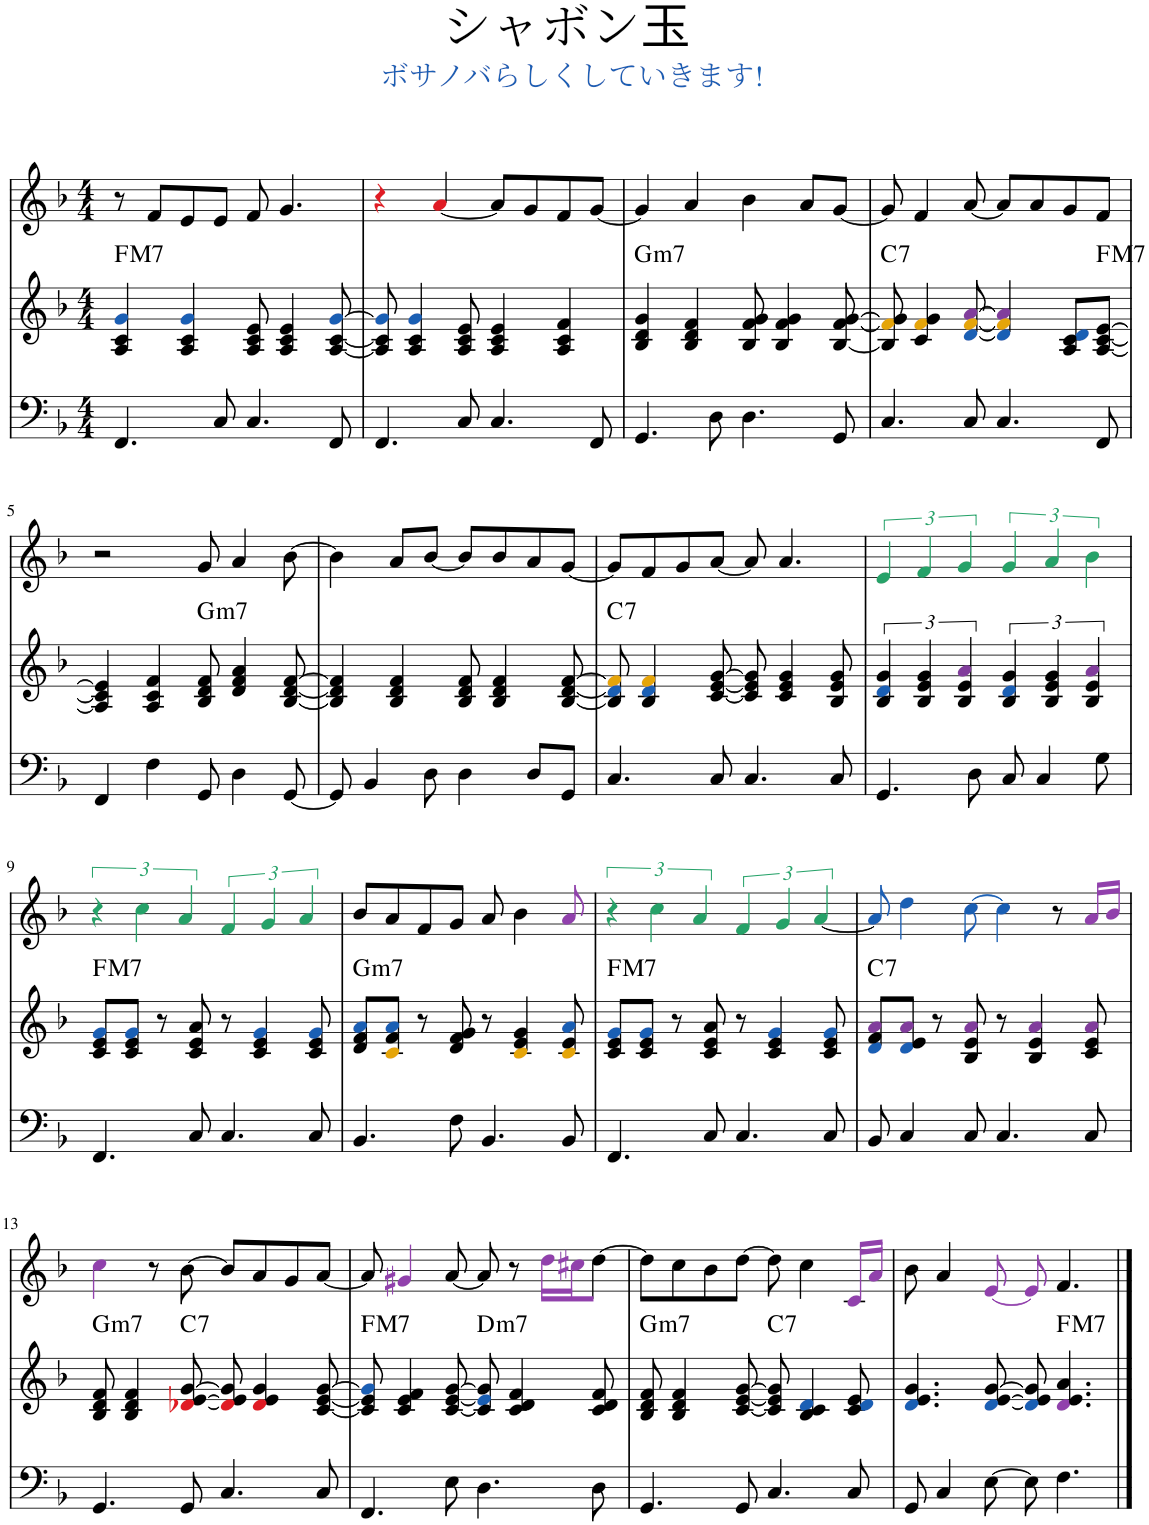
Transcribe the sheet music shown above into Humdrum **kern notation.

**kern	**kern	**harte	**kern
*part3	*part2	*part2	*part1
*staff3	*staff2	*	*staff1
*I"5弦エレキベース	*I"エレクトリックピアノ	*	*I"ピアノ
*clefF4	*clefG2	*	*clefG2
*Trd7c12	*	*	*
*k[b-]	*k[b-]	*	*k[b-]
*M4/4	*M4/4	*	*M4/4
=1	=1	=1	=1
!	!	!LO:H:kt=M7	!
4.FF/	4A/ 4c/ 4gi/	F:maj7	8r
.	.	.	8f/L
.	4A/ 4c/ 4gi/	.	8e/
8C/	.	.	8e/J
4.C/	8A/ 8c/ 8e/	.	8f/
.	4A/ 4c/ 4e/	.	4.g/
8FF/	[8A/ [8c/ [8gi/	.	.
=2	=2	=2	=2
4.FF/	8A/] 8c/] 8gi/]	.	4r
.	4A/ 4c/ 4gi/	.	.
.	.	.	[4aj/
8C/	8A/ 8c/ 8e/	.	.
4.C/	4A/ 4c/ 4e/	.	8a/L]
.	.	.	8g/
.	4A/ 4c/ 4f/	.	8f/
8FF/	.	.	[8g/J
=3	=3	=3	=3
!	!	!LO:H:kt=m7	!
4.GG/	4B-/ 4d/ 4g/	G:min7	4g/]
.	4B-/ 4d/ 4f/	.	4a/
8D\	.	.	.
4.D\	8B-/ 8f/ 8g/	.	4b-\
.	4B-/ 4f/ 4g/	.	.
.	.	.	8a/L
8GG/	[8B-/ [8f/ [8g/	.	[8g/J
=4	=4	=4	=4
!	!	!LO:H:kt=7	!
4.C/	8B-/] 8fZ/] 8g/]	C:7	8g/]
.	4c/ 4fZ/ 4g/	.	4f/
8C/	[8di/ [8fZ/ [8aV/	.	[8a/
4.C/	4di/] 4fZ/] 4aV/]	.	8a/L]
.	.	.	8a/
.	8A/ 8c/ 8di/L	.	8g/
!	!	!LO:H:kt=M7	!
8FF/	[8A/ [8c/ [8e/J	F:maj7	8f/J
!!LO:LB:g=z
=5	=5	=5	=5
4FF/	4A/] 4c/] 4e/]	.	2r
4F\	4A/ 4c/ 4f/	.	.
!	!	!LO:H:kt=m7	!
8GG/	8B-/ 8d/ 8f/	G:min7	8g/
4D\	4d/ 4f/ 4a/	.	4a/
[8GG/	[8B-/ [8d/ [8f/	.	[8b-\
=6	=6	=6	=6
8GG/]	4B-/] 4d/] 4f/]	.	4b-\]
4BB-/	.	.	.
.	4B-/ 4d/ 4f/	.	8a/L
8D\	.	.	[8b-/J
4D\	8B-/ 8d/ 8f/	.	8b-/L]
.	4B-/ 4d/ 4f/	.	8b-/
8D/L	.	.	8a/
8GG/J	[8B-/ [8d/ [8f/	.	[8g/J
=7	=7	=7	=7
!	!	!LO:H:kt=7	!
4.C/	8B-/] 8di/] 8fZ/]	C:7	8g/L]
.	4B-/ 4di/ 4fZ/	.	8f/
.	.	.	8g/
8C/	[8c/ [8e/ [8g/	.	[8a/J
4.C/	8c/] 8e/] 8g/]	.	8a/]
.	4c/ 4e/ 4g/	.	4.a/
8C/	8B-/ 8e/ 8g/	.	.
=8	=8	=8	=8
4.GG/	6B-/ 6di/ 6g/	.	6eN/
.	6B-/ 6e/ 6g/	.	6fN/
.	6B-/ 6e/ 6aV/	.	6gN/
8D\	.	.	.
8C/	6B-/ 6di/ 6g/	.	6gN/
4C/	.	.	.
.	6B-/ 6e/ 6g/	.	6aN/
.	6B-/ 6e/ 6aV/	.	6b-N\
8G\	.	.	.
!!LO:LB:g=z
=9	=9	=9	=9
!	!	!LO:H:kt=M7	!
4.FF/	8c/ 8e/ 8gi/L	F:maj7	6r
.	8c/ 8e/ 8gi/J	.	.
.	.	.	6ccN\
.	8r	.	.
.	.	.	6aN/
8C/	8c/ 8e/ 8a/	.	.
4.C/	8r	.	6fN/
.	4c/ 4e/ 4gi/	.	.
.	.	.	6gN/
.	.	.	6aN/
8C/	8c/ 8e/ 8gi/	.	.
=10	=10	=10	=10
!	!	!LO:H:kt=m7	!
4.BB-/	8d/ 8f/ 8ai/L	G:min7	8b-/L
.	8cZ/ 8f/ 8ai/J	.	8a/
.	8r	.	8f/
8F\	8d/ 8f/ 8g/	.	8g/J
4.BB-/	8r	.	8a/
.	4cZ/ 4e/ 4g/	.	4b-\
8BB-/	8cZ/ 8e/ 8ai/	.	8al/
=11	=11	=11	=11
!	!	!LO:H:kt=M7	!
4.FF/	8c/ 8e/ 8gi/L	F:maj7	6r
.	8c/ 8e/ 8gi/J	.	.
.	.	.	6ccN\
.	8r	.	.
.	.	.	6aN/
8C/	8c/ 8e/ 8a/	.	.
4.C/	8r	.	6fN/
.	4c/ 4e/ 4gi/	.	.
.	.	.	6gN/
.	.	.	[6aN/
8C/	8c/ 8e/ 8gi/	.	.
=12	=12	=12	=12
!	!	!LO:H:kt=7	!
8BB-/	8di/ 8f/ 8aV/L	C:7	8ai/]
4C/	8di/ 8e/ 8aV/J	.	4ddi\
.	8r	.	.
8C/	8B-/ 8e/ 8aV/	.	[8cci\
4.C/	8r	.	4cci\]
.	4B-/ 4e/ 4aV/	.	.
.	.	.	8r
8C/	8c/ 8e/ 8aV/	.	16al/LL
.	.	.	16b-l/JJ
!!LO:LB:g=z
=13	=13	=13	=13
!	!	!LO:H:kt=m7	!
4.GG/	8B-/ 8d/ 8f/	G:min7	4ccl\
.	4B-/ 4d/ 4f/	.	.
.	.	.	8r
!	!	!LO:H:kt=7	!
8GG/	[8d-Xj/ [8e/ [8g/	C:7	[8b-\
4.C/	8d-j/] 8e/] 8g/]	.	8b-/L]
.	4d-j/ 4e/ 4g/	.	8a/
.	.	.	8g/
8C/	[8c/ [8e/ [8g/	.	[8a/J
=14	=14	=14	=14
!	!	!LO:H:kt=M7	!
4.FF/	8c/] 8e/] 8gi/]	F:maj7	8a/]
.	4c/ 4e/ 4f/	.	4g#Xl/
8E\	[8c/ [8e/ [8g/	.	[8a/
!	!	!LO:H:kt=m7	!
4.D\	8c/] 8ei/] 8g/]	D:min7	8a/]
.	4c/ 4d/ 4f/	.	8r
.	.	.	16ddl\LL
.	.	.	16cc#Xl\J
8D\	8c/ 8d/ 8f/	.	[8dd\J
=15	=15	=15	=15
!	!	!LO:H:kt=m7	!
4.GG/	8B-/ 8d/ 8f/	G:min7	8dd\L]
.	4B-/ 4d/ 4f/	.	8cc\
.	.	.	8b-\
8GG/	[8c/ [8e/ [8g/	.	[8dd\J
!	!	!LO:H:kt=7	!
4.C/	8c/] 8e/] 8g/]	C:7	8dd\]
.	4B-/ 4c/ 4di/	.	4cc\
8C/	8c/ 8di/ 8e/	.	16cl/LL
.	.	.	16al/JJ
=16	=16	=16	=16
8GG/	4.di/ 4.e/ 4.g/	.	8b-\
4C/	.	.	4a/
[8E\	[8di/ [8e/ [8g/	.	[8el/
8E\]	8di/] 8e/] 8g/]	.	8el/]
!	!	!LO:H:kt=M7	!
4.F\	4.dl/ 4.e/ 4.a/	F:maj7	4.f/
==	==	==	==
*-	*-	*-	*-
